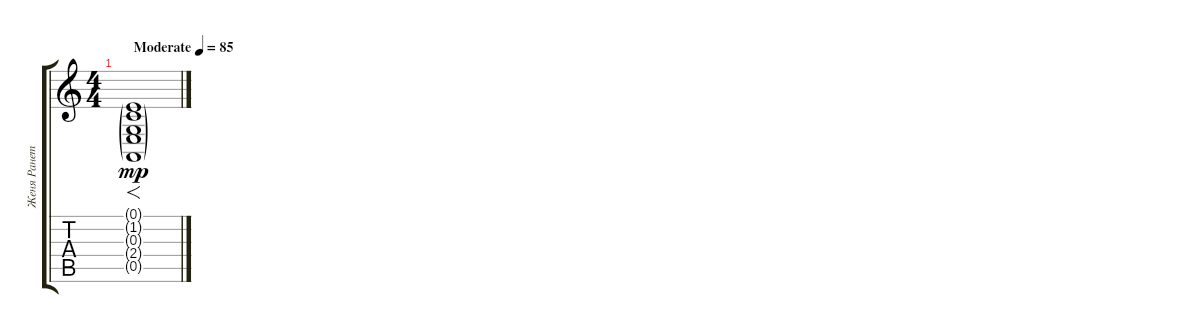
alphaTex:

\track ("Женя Ранетка" "Женя Ранет") {instrument seashore}
\staff {score tabs}
\tuning (E4 B3 G3 D3 A2 E2) {hide}
\ts (4 4)
\tempo (85 "Moderate")
\clef g2
\ks c
(0.1{g} 1.2{g} 0.3{g} 2.4{g} 0.5{g}).1{f dy mp instrument seashore}
